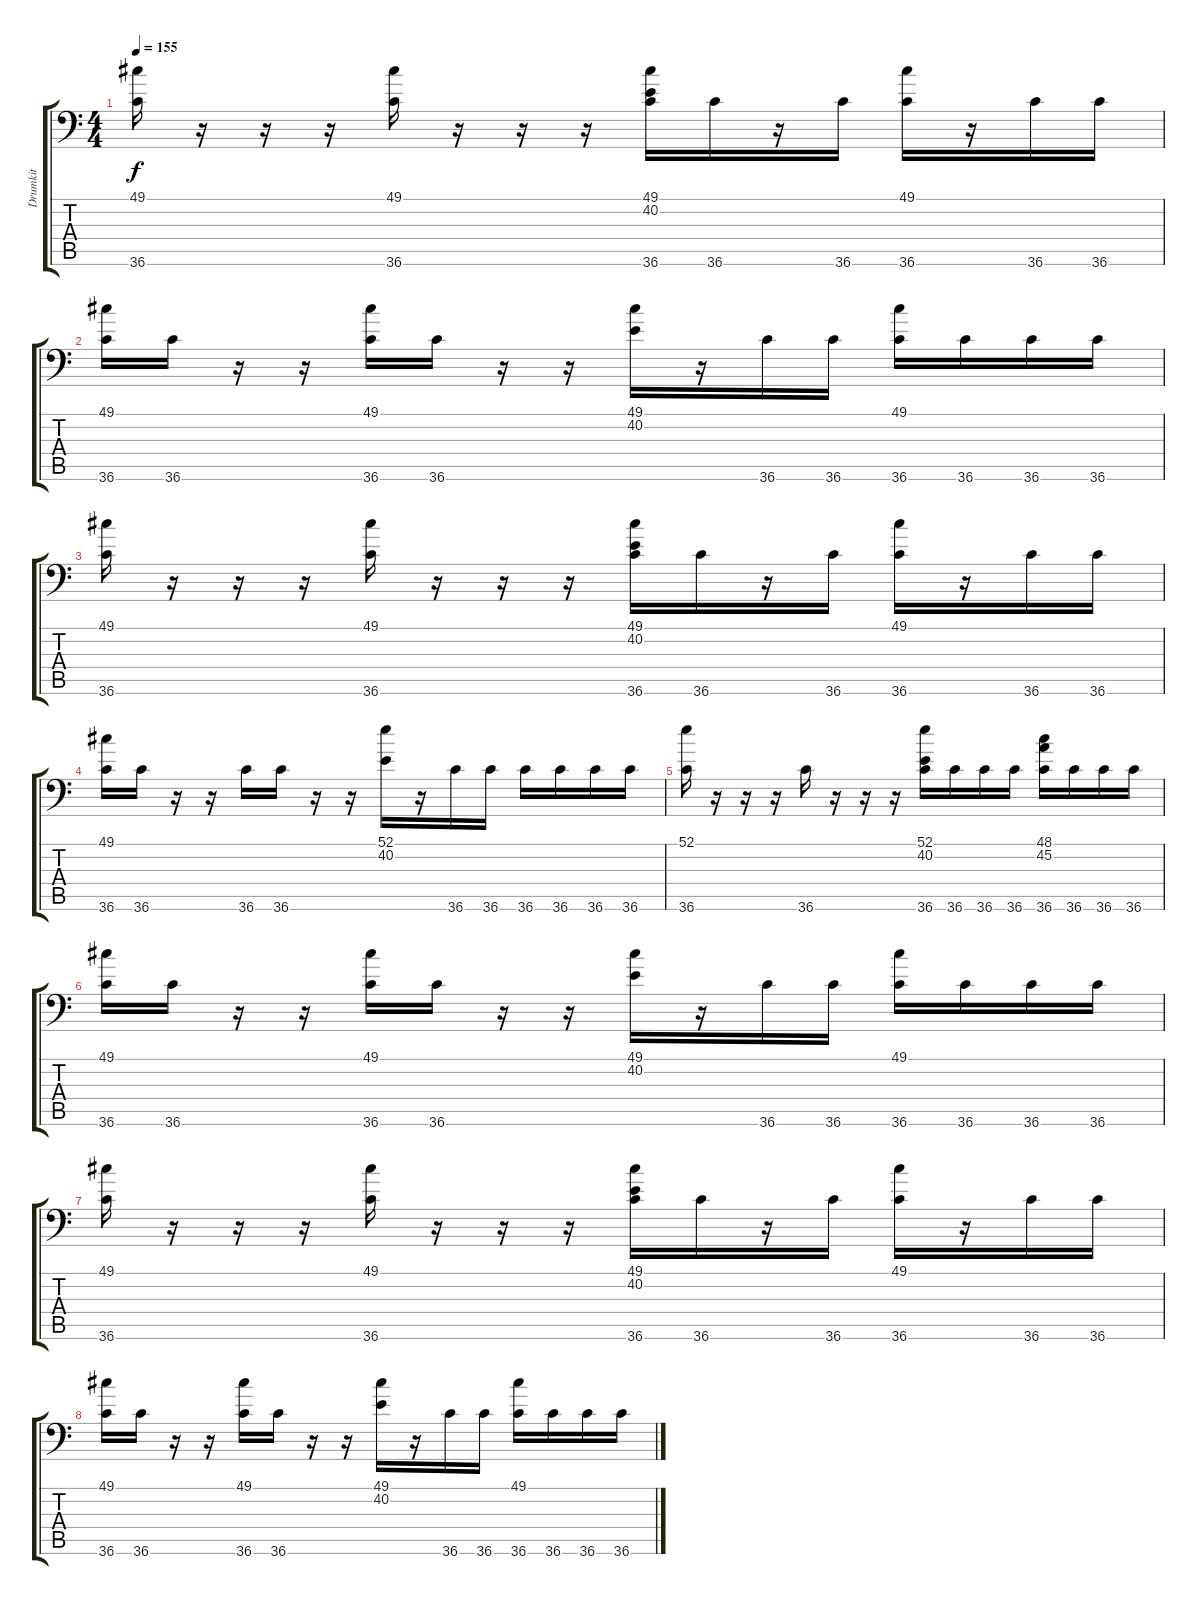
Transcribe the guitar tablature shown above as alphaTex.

\track ("Drumkit" "Drumkit") {instrument acousticgrandpiano}
\staff {score tabs}
\tuning (C-1 C-1 C-1 C-1 C-1 C-1) {hide}
\ts (4 4)
\tempo 155
\clef f4
\ks c
(49.1 36.6).16{dy f} r.16 r.16 r.16 (49.1 36.6).16 r.16 r.16 r.16 (49.1 40.2 36.6).16 36.6.16 r.16 36.6.16 (49.1 36.6).16 r.16 36.6.16 36.6.16 |
(49.1 36.6).16 36.6.16 r.16 r.16 (49.1 36.6).16 36.6.16 r.16 r.16 (49.1 40.2).16 r.16 36.6.16 36.6.16 (49.1 36.6).16 36.6.16 36.6.16 36.6.16 |
(49.1 36.6).16 r.16 r.16 r.16 (49.1 36.6).16 r.16 r.16 r.16 (49.1 40.2 36.6).16 36.6.16 r.16 36.6.16 (49.1 36.6).16 r.16 36.6.16 36.6.16 |
(49.1 36.6).16 36.6.16 r.16 r.16 36.6.16 36.6.16 r.16 r.16 (52.1 40.2).16 r.16 36.6.16 36.6.16 36.6.16 36.6.16 36.6.16 36.6.16 |
(52.1 36.6).16 r.16 r.16 r.16 36.6.16 r.16 r.16 r.16 (52.1 40.2 36.6).16 36.6.16 36.6.16 36.6.16 (48.1 45.2 36.6).16 36.6.16 36.6.16 36.6.16 |
(49.1 36.6).16 36.6.16 r.16 r.16 (49.1 36.6).16 36.6.16 r.16 r.16 (49.1 40.2).16 r.16 36.6.16 36.6.16 (49.1 36.6).16 36.6.16 36.6.16 36.6.16 |
(49.1 36.6).16 r.16 r.16 r.16 (49.1 36.6).16 r.16 r.16 r.16 (49.1 40.2 36.6).16 36.6.16 r.16 36.6.16 (49.1 36.6).16 r.16 36.6.16 36.6.16 |
(49.1 36.6).16 36.6.16 r.16 r.16 (49.1 36.6).16 36.6.16 r.16 r.16 (49.1 40.2).16 r.16 36.6.16 36.6.16 (49.1 36.6).16 36.6.16 36.6.16 36.6.16
